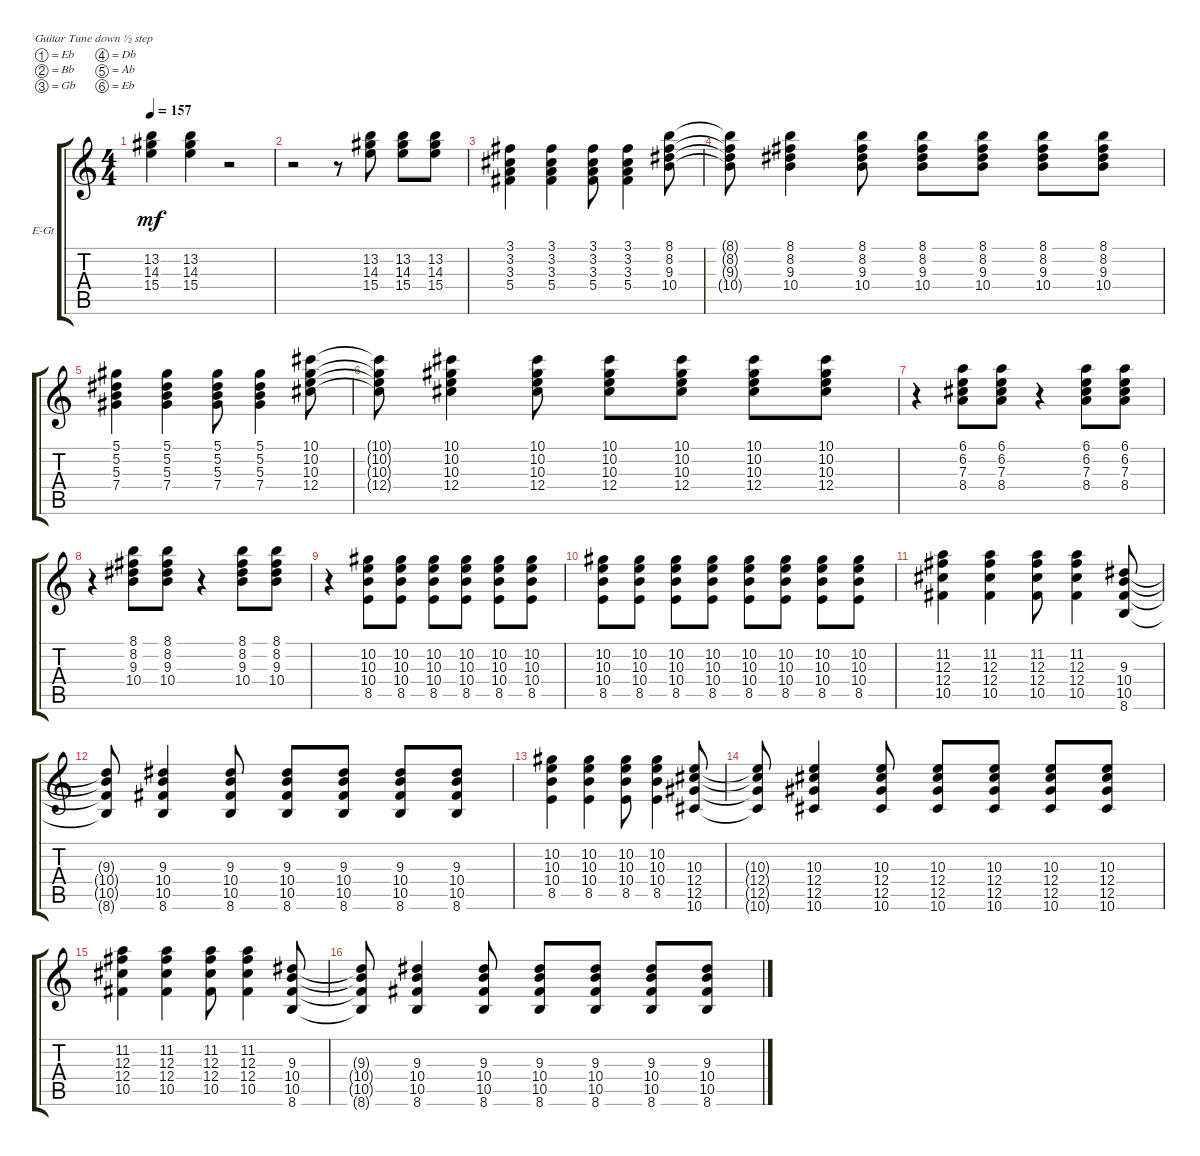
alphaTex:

\defaultSystemsLayout 4
\bracketExtendMode groupsimilarinstruments
\firstSystemTrackNameOrientation horizontal
\otherSystemsTrackNameOrientation horizontal
\track ("Electric Guitar" "E-Gt") {instrument electricguitarclean}
\staff {score tabs}
\tuning (Eb4 Bb3 Gb3 Db3 Ab2 Eb2)
\ts (4 4)
\tempo 157
\clef g2
\ks c
(15.4 14.3 13.2).4{dy mf} (15.4 14.3 13.2).4 r.2 |
r.2 r.8 (15.4 14.3 13.2).8 (15.4 14.3 13.2).8 (15.4 14.3 13.2).8 |
(5.4 3.3 3.2 3.1).4 (5.4 3.3 3.2 3.1).4 (5.4 3.3 3.2 3.1).8 (5.4 3.3 3.2 3.1).4 (10.4 9.3 8.2 8.1).8 |
(10.4{t} 9.3{t} 8.2{t} 8.1{t}).8 (10.4 9.3 8.2 8.1).4 (10.4 9.3 8.2 8.1).8 (10.4 9.3 8.2 8.1).8 (10.4 9.3 8.2 8.1).8 (10.4 9.3 8.2 8.1).8 (10.4 9.3 8.2 8.1).8 |
(7.4 5.3 5.2 5.1).4 (7.4 5.3 5.2 5.1).4 (7.4 5.3 5.2 5.1).8 (7.4 5.3 5.2 5.1).4 (12.4 10.3 10.2 10.1).8 |
(12.4{t} 10.3{t} 10.2{t} 10.1{t}).8 (12.4 10.3 10.2 10.1).4 (12.4 10.3 10.2 10.1).8 (12.4 10.3 10.2 10.1).8 (12.4 10.3 10.2 10.1).8 (12.4 10.3 10.2 10.1).8 (12.4 10.3 10.2 10.1).8 |
r.4 (8.4 7.3 6.2 6.1).8 (8.4 7.3 6.2 6.1).8 r.4 (8.4 7.3 6.2 6.1).8 (8.4 7.3 6.2 6.1).8 |
r.4 (10.4 9.3 8.2 8.1).8 (10.4 9.3 8.2 8.1).8 r.4 (10.4 9.3 8.2 8.1).8 (10.4 9.3 8.2 8.1).8 |
r.4 (8.5 10.4 10.3 10.2).8 (8.5 10.4 10.3 10.2).8 (8.5 10.4 10.3 10.2).8 (8.5 10.4 10.3 10.2).8 (8.5 10.4 10.3 10.2).8 (8.5 10.4 10.3 10.2).8 |
(8.5 10.4 10.3 10.2).8 (8.5 10.4 10.3 10.2).8 (8.5 10.4 10.3 10.2).8 (8.5 10.4 10.3 10.2).8 (8.5 10.4 10.3 10.2).8 (8.5 10.4 10.3 10.2).8 (8.5 10.4 10.3 10.2).8 (8.5 10.4 10.3 10.2).8 |
(12.4 12.3 11.2 10.5).4 (12.4 12.3 11.2 10.5).4 (12.4 12.3 11.2 10.5).8 (12.4 12.3 11.2 10.5).4 (10.4 9.3 8.6 10.5).8 |
(10.4{t} 9.3{t} 8.6{t} 10.5{t}).8 (10.4 9.3 8.6 10.5).4 (10.4 9.3 8.6 10.5).8 (10.4 9.3 8.6 10.5).8 (10.4 9.3 8.6 10.5).8 (10.4 9.3 8.6 10.5).8 (10.4 9.3 8.6 10.5).8 |
(10.4 10.3 10.2 8.5).4 (10.4 10.3 10.2 8.5).4 (10.4 10.3 10.2 8.5).8 (10.4 10.3 10.2 8.5).4 (12.4 10.3 10.6 12.5).8 |
(12.4{t} 10.3{t} 10.6{t} 12.5{t}).8 (12.4 10.3 10.6 12.5).4 (12.4 10.3 10.6 12.5).8 (12.4 10.3 10.6 12.5).8 (12.4 10.3 10.6 12.5).8 (12.4 10.3 10.6 12.5).8 (12.4 10.3 10.6 12.5).8 |
(12.4 12.3 11.2 10.5).4 (12.4 12.3 11.2 10.5).4 (12.4 12.3 11.2 10.5).8 (12.4 12.3 11.2 10.5).4 (10.4 9.3 8.6 10.5).8 |
(10.4{t} 9.3{t} 8.6{t} 10.5{t}).8 (10.4 9.3 8.6 10.5).4 (10.4 9.3 8.6 10.5).8 (10.4 9.3 8.6 10.5).8 (10.4 9.3 8.6 10.5).8 (10.4 9.3 8.6 10.5).8 (10.4 9.3 8.6 10.5).8
